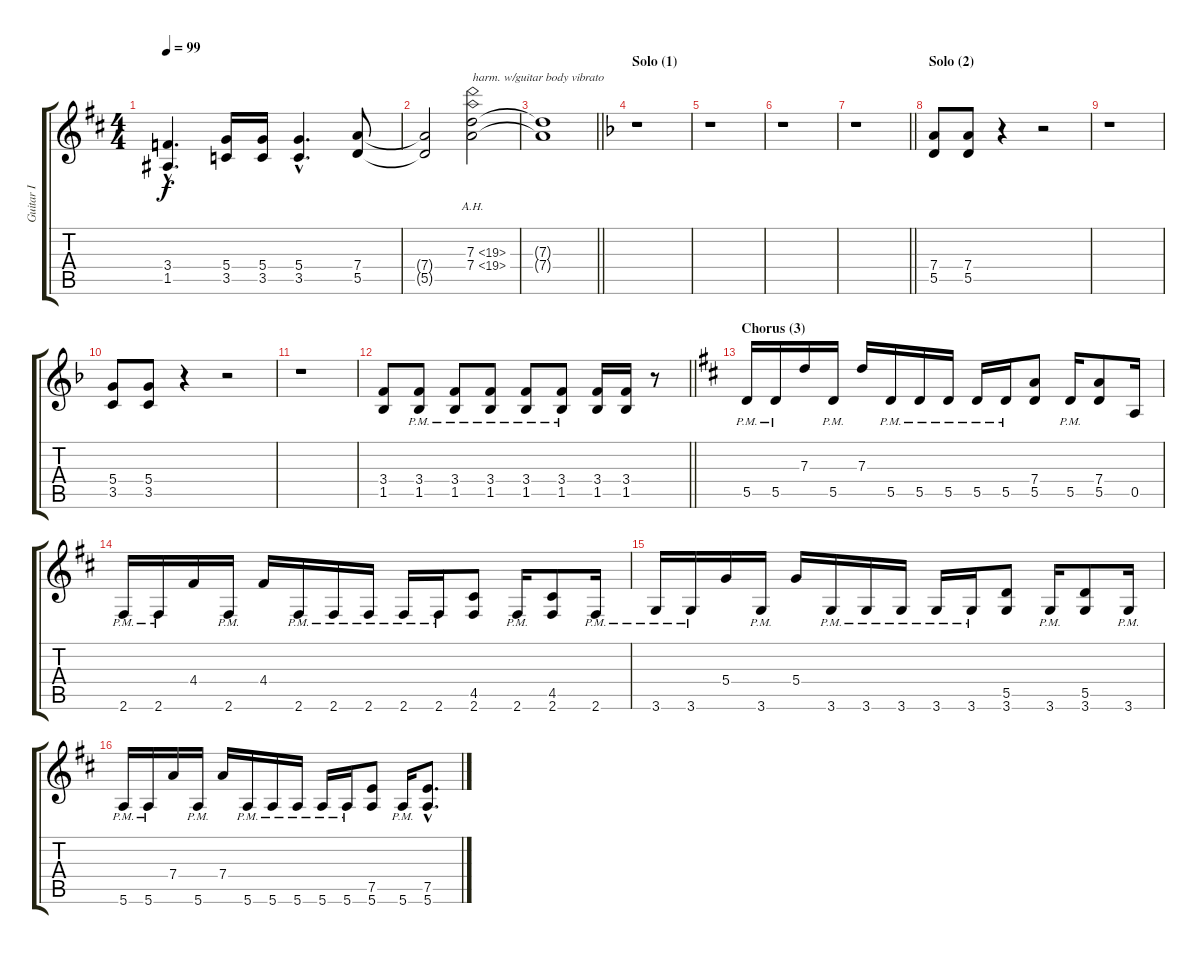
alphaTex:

\track ("Guitar I" "Guitar I") {instrument distortionguitar}
\staff {score tabs}
\tuning (E4 B3 G3 D3 A2 E2) {hide}
\ts (4 4)
\tempo 99
\clef g2
\ks d
(3.4{hac} 1.5{hac}).4{d dy f} (5.4 3.5).16 (5.4 3.5).16 (5.4{hac} 3.5{hac}).4{d} (7.4 5.5).8 |
(7.4{t} 5.5{t}).2 (7.3{ah 12} 7.4{ah 12}).2{txt "harm. w/guitar body vibrato"} |
\barLineRight lightlight
(7.3{t} 7.4{t}).1 |
\section ("" "Solo (1)")
\ks dminor
r.1 |
r.1 |
r.1 |
\barLineRight lightlight
r.1 |
\section ("" "Solo (2)")
(7.4 5.5).8 (7.4 5.5).8 r.4 r.2 |
r.1 |
(5.4 3.5).8 (5.4 3.5).8 r.4 r.2 |
r.1 |
\barLineRight lightlight
(3.4 1.5).8 (3.4{pm} 1.5{pm}).8 (3.4{pm} 1.5{pm}).8 (3.4{pm} 1.5{pm}).8 (3.4{pm} 1.5{pm}).8 (3.4{pm} 1.5{pm}).8 (3.4 1.5).16 (3.4 1.5).16 r.8 |
\section ("" "Chorus (3)")
\ks d
5.5{pm}.16 5.5{pm}.16 7.3.16 5.5{pm}.16 7.3.16 5.5{pm}.16 5.5{pm}.16 5.5{pm}.16 5.5{pm}.16 5.5{pm}.16 (7.4 5.5).8 5.5{pm}.16 (7.4 5.5).8 0.5.16 |
2.6{pm}.16 2.6{pm}.16 4.4.16 2.6{pm}.16 4.4.16 2.6{pm}.16 2.6{pm}.16 2.6{pm}.16 2.6{pm}.16 2.6{pm}.16 (4.5 2.6).8 2.6{pm}.16 (4.5 2.6).8 2.6{pm}.16 |
3.6{pm}.16 3.6{pm}.16 5.4.16 3.6{pm}.16 5.4.16 3.6{pm}.16 3.6{pm}.16 3.6{pm}.16 3.6{pm}.16 3.6{pm}.16 (5.5 3.6).8 3.6{pm}.16 (5.5 3.6).8 3.6{pm}.16 |
5.6{pm}.16 5.6{pm}.16 7.4.16 5.6{pm}.16 7.4.16 5.6{pm}.16 5.6{pm}.16 5.6{pm}.16 5.6{pm}.16 5.6{pm}.16 (7.5 5.6).8 5.6{pm}.16 (7.5{hac} 5.6{hac}).8{d}
